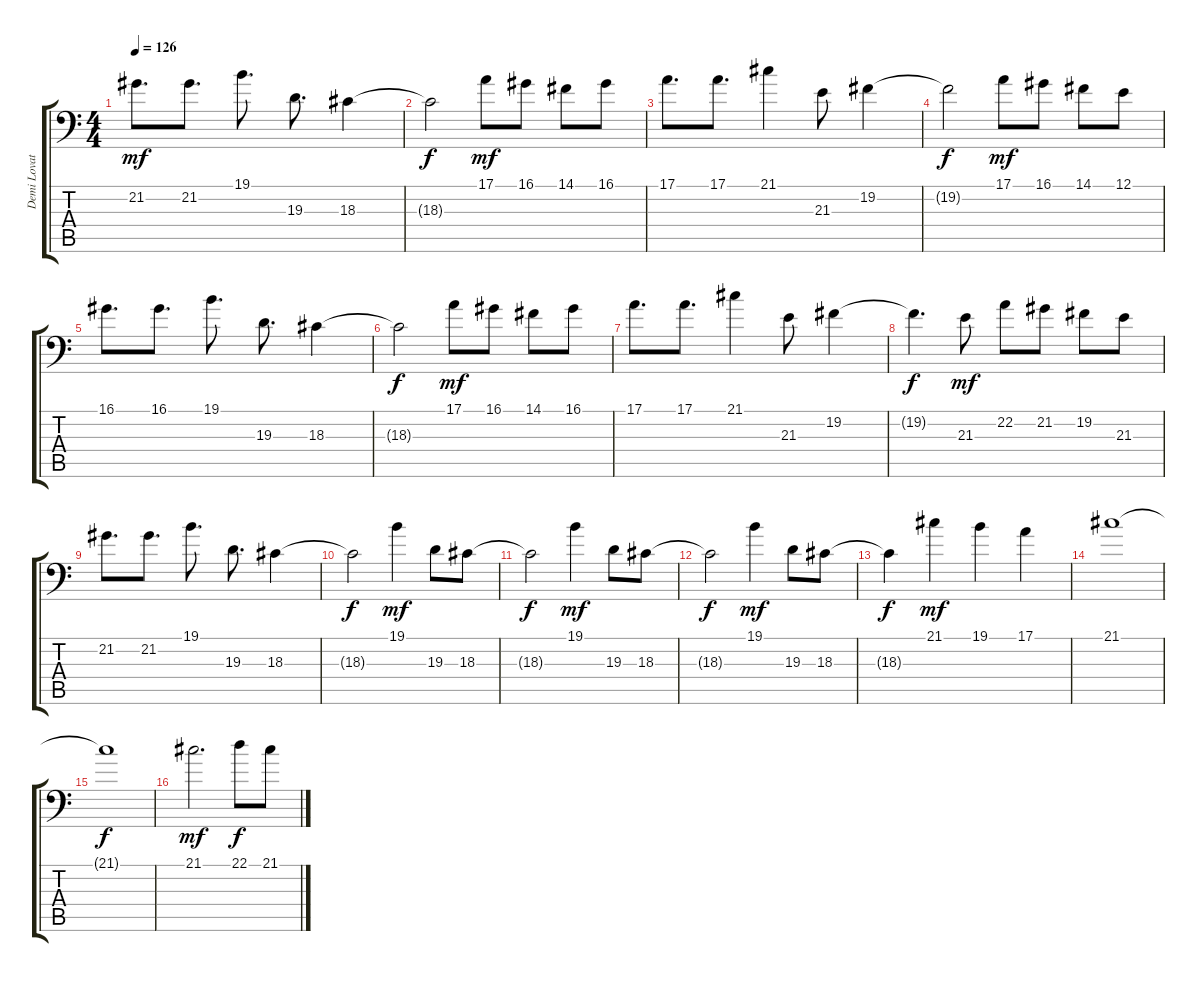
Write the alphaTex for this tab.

\track ("Demi Lovato" "Demi Lovat") {instrument acousticgrandpiano}
\staff {score tabs}
\tuning (E3 B2 G2 D2 A1 E1) {hide}
\ts (4 4)
\tempo 126
\clef f4
\ks c
21.2.8{d dy mf} 21.2.8{d} 19.1.8{d} 19.3.8{d} 18.3.4 |
18.3{t}.2{dy f} 17.1.8{dy mf} 16.1.8 14.1.8 16.1.8 |
17.1.8{d} 17.1.8{d} 21.1.4 21.3.8 19.2.4 |
19.2{t}.2{dy f} 17.1.8{dy mf} 16.1.8 14.1.8 12.1.8 |
16.1.8{d} 16.1.8{d} 19.1.8{d} 19.3.8{d} 18.3.4 |
18.3{t}.2{dy f} 17.1.8{dy mf} 16.1.8 14.1.8 16.1.8 |
17.1.8{d} 17.1.8{d} 21.1.4 21.3.8 19.2.4 |
19.2{t}.4{d dy f} 21.3.8{dy mf} 22.2.8 21.2.8 19.2.8 21.3.8 |
21.2.8{d} 21.2.8{d} 19.1.8{d} 19.3.8{d} 18.3.4 |
18.3{t}.2{dy f} 19.1.4{dy mf} 19.3.8 18.3.8 |
18.3{t}.2{dy f} 19.1.4{dy mf} 19.3.8 18.3.8 |
18.3{t}.2{dy f} 19.1.4{dy mf} 19.3.8 18.3.8 |
18.3{t}.4{dy f} 21.1.4{dy mf} 19.1.4 17.1.4 |
21.1.1 |
21.1{t}.1{dy f} |
21.1.2{d dy mf} 22.1.8{dy f} 21.1.8
